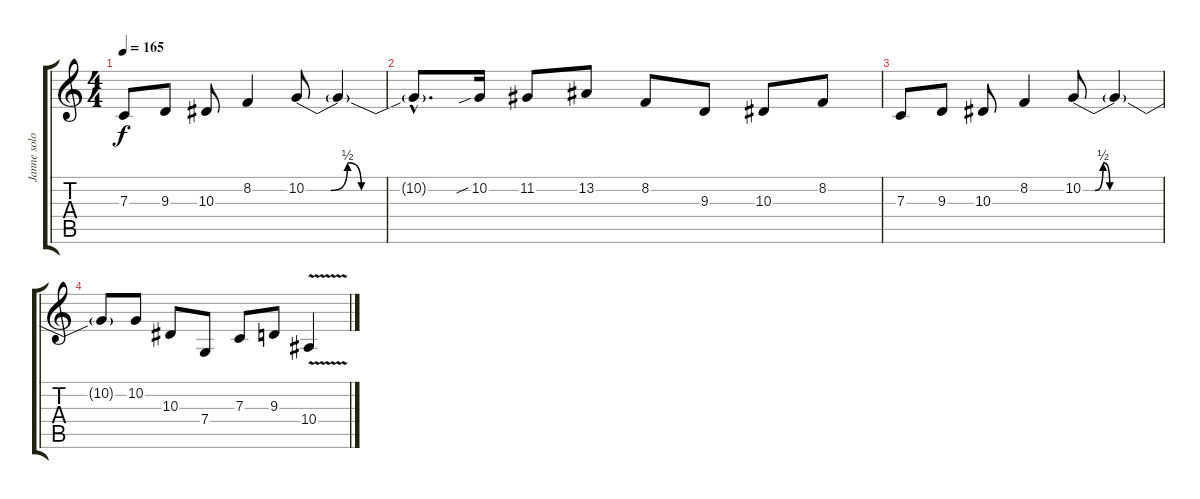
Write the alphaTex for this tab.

\track ("Janne solo" "Janne solo") {instrument lead2sawtooth}
\staff {score tabs}
\tuning (D4 A3 F3 C3 G2 C2) {hide}
\ts (4 4)
\tempo 165
\clef g2
\ks c
7.3.8{dy f} 9.3.8 10.3.8 8.2.4 10.2{be (custom 0 0 7 0 9 0 15 2 20 0 26 0 32 0 37 0 45 0 60 0)}.8 10.2{t}.4 |
10.2{hac t}.8{d} 10.2{sib}.16 11.2.8 13.2.8 8.2.8 9.3.8 10.3.8 8.2.8 |
7.3.8 9.3.8 10.3.8 8.2.4 10.2{be (custom 0 0 7 0 9 0 15 2 20 0 26 0 32 0 37 0 45 0 60 0)}.8 10.2{t}.4 |
10.2{t}.8 10.2.8 10.3.8 7.4.8 7.3.8 9.3.8 10.4{v}.4
